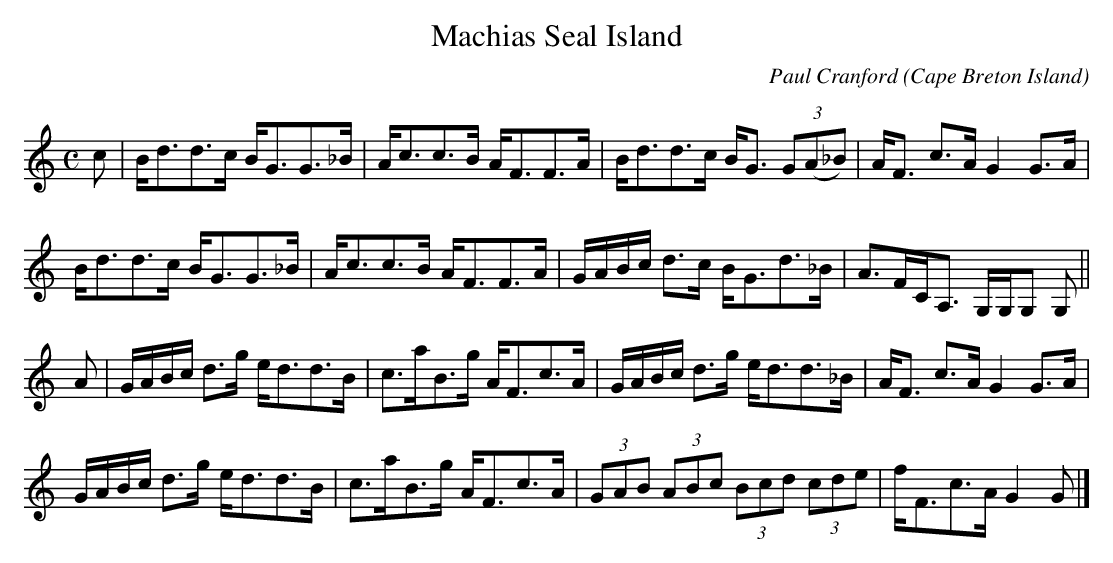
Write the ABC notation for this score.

X:1
T:Machias Seal Island
C:Paul Cranford
O:Cape Breton Island
Q:244
L:1/8
M:C
K:Gmix
c|B<dd>c B<GG>_B|A<cc>B A<FF>A|B<dd>c B<G (3G(A_B)|A<F c>A G2 G>A|
B<dd>c B<GG>_B|A<cc>B A<FF>A|G/A/B/c/ d>c B<Gd>_B|A>FC<A, G,/G,/G, G,||
A|G/A/B/c/ d>g e<dd>B|c>aB>g A<Fc>A|G/A/B/c/ d>g e<dd>_B|A<F c>A G2 G>A|
G/A/B/c/ d>g e<dd>B|c>aB>g A<Fc>A|(3GAB (3ABc (3Bcd (3cde|f<Fc>A G2 G|]
